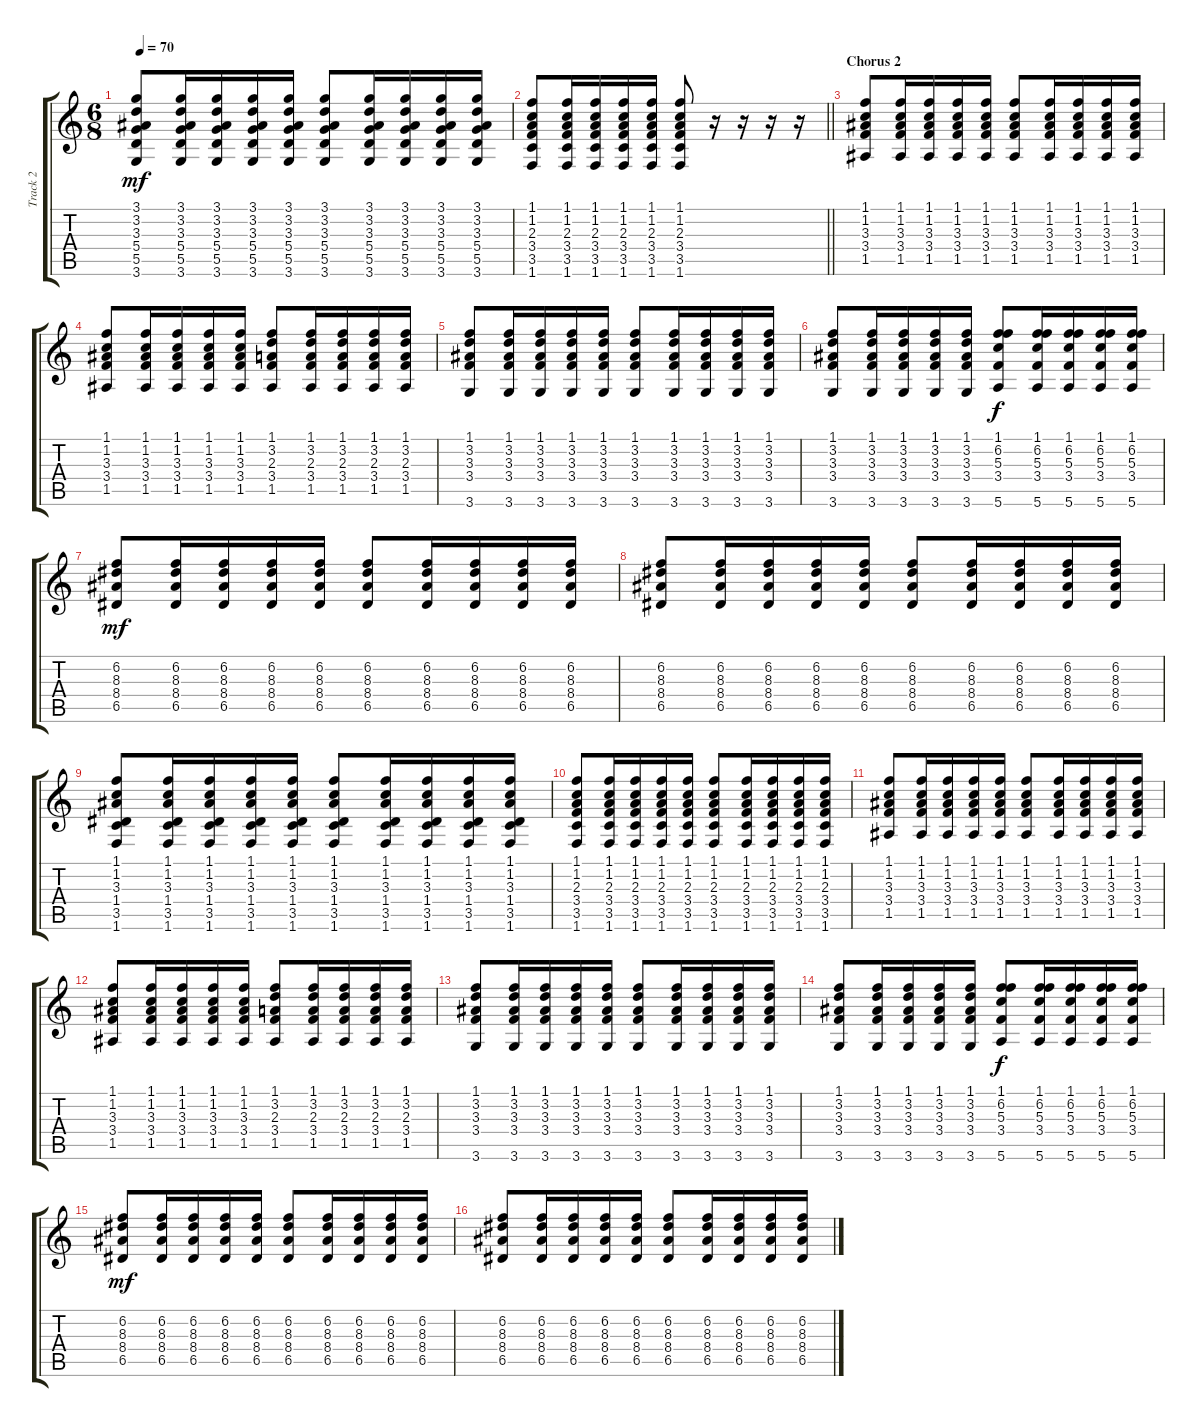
\track ("Track 2" "Track 2") {instrument acousticguitarsteel}
\staff {score tabs}
\tuning (E4 B3 G3 D3 A2 E2) {hide}
\ts (6 8)
\tempo 70
\clef g2
\ks c
(3.1 3.2 3.3 5.4 5.5 3.6).8{dy mf} (3.1 3.2 3.3 5.4 5.5 3.6).16 (3.1 3.2 3.3 5.4 5.5 3.6).16 (3.1 3.2 3.3 5.4 5.5 3.6).16 (3.1 3.2 3.3 5.4 5.5 3.6).16 (3.1 3.2 3.3 5.4 5.5 3.6).8 (3.1 3.2 3.3 5.4 5.5 3.6).16 (3.1 3.2 3.3 5.4 5.5 3.6).16 (3.1 3.2 3.3 5.4 5.5 3.6).16 (3.1 3.2 3.3 5.4 5.5 3.6).16 |
\barLineRight lightlight
(1.1 1.2 2.3 3.4 3.5 1.6).8 (1.1 1.2 2.3 3.4 3.5 1.6).16 (1.1 1.2 2.3 3.4 3.5 1.6).16 (1.1 1.2 2.3 3.4 3.5 1.6).16 (1.1 1.2 2.3 3.4 3.5 1.6).16 (1.1 1.2 2.3 3.4 3.5 1.6).8 r.16 r.16 r.16 r.16 |
\section ("" "Chorus 2")
(1.1 1.2 3.3 3.4 1.5).8 (1.1 1.2 3.3 3.4 1.5).16 (1.1 1.2 3.3 3.4 1.5).16 (1.1 1.2 3.3 3.4 1.5).16 (1.1 1.2 3.3 3.4 1.5).16 (1.1 1.2 3.3 3.4 1.5).8 (1.1 1.2 3.3 3.4 1.5).16 (1.1 1.2 3.3 3.4 1.5).16 (1.1 1.2 3.3 3.4 1.5).16 (1.1 1.2 3.3 3.4 1.5).16 |
(1.1 1.2 3.3 3.4 1.5).8 (1.1 1.2 3.3 3.4 1.5).16 (1.1 1.2 3.3 3.4 1.5).16 (1.1 1.2 3.3 3.4 1.5).16 (1.1 1.2 3.3 3.4 1.5).16 (1.1 3.2 2.3 3.4 1.5).8 (1.1 3.2 2.3 3.4 1.5).16 (1.1 3.2 2.3 3.4 1.5).16 (1.1 3.2 2.3 3.4 1.5).16 (1.1 3.2 2.3 3.4 1.5).16 |
(1.1 3.2 3.3 3.4 3.6).8 (1.1 3.2 3.3 3.4 3.6).16 (1.1 3.2 3.3 3.4 3.6).16 (1.1 3.2 3.3 3.4 3.6).16 (1.1 3.2 3.3 3.4 3.6).16 (1.1 3.2 3.3 3.4 3.6).8 (1.1 3.2 3.3 3.4 3.6).16 (1.1 3.2 3.3 3.4 3.6).16 (1.1 3.2 3.3 3.4 3.6).16 (1.1 3.2 3.3 3.4 3.6).16 |
(1.1 3.2 3.3 3.4 3.6).8 (1.1 3.2 3.3 3.4 3.6).16 (1.1 3.2 3.3 3.4 3.6).16 (1.1 3.2 3.3 3.4 3.6).16 (1.1 3.2 3.3 3.4 3.6).16 (1.1 6.2 5.3 3.4 5.6).8{dy f} (1.1 6.2 5.3 3.4 5.6).16 (1.1 6.2 5.3 3.4 5.6).16 (1.1 6.2 5.3 3.4 5.6).16 (1.1 6.2 5.3 3.4 5.6).16 |
(6.2 8.3 8.4 6.5).8{dy mf} (6.2 8.3 8.4 6.5).16 (6.2 8.3 8.4 6.5).16 (6.2 8.3 8.4 6.5).16 (6.2 8.3 8.4 6.5).16 (6.2 8.3 8.4 6.5).8 (6.2 8.3 8.4 6.5).16 (6.2 8.3 8.4 6.5).16 (6.2 8.3 8.4 6.5).16 (6.2 8.3 8.4 6.5).16 |
(6.2 8.3 8.4 6.5).8 (6.2 8.3 8.4 6.5).16 (6.2 8.3 8.4 6.5).16 (6.2 8.3 8.4 6.5).16 (6.2 8.3 8.4 6.5).16 (6.2 8.3 8.4 6.5).8 (6.2 8.3 8.4 6.5).16 (6.2 8.3 8.4 6.5).16 (6.2 8.3 8.4 6.5).16 (6.2 8.3 8.4 6.5).16 |
(1.1 1.2 3.3 1.4 3.5 1.6).8 (1.1 1.2 3.3 1.4 3.5 1.6).16 (1.1 1.2 3.3 1.4 3.5 1.6).16 (1.1 1.2 3.3 1.4 3.5 1.6).16 (1.1 1.2 3.3 1.4 3.5 1.6).16 (1.1 1.2 3.3 1.4 3.5 1.6).8 (1.1 1.2 3.3 1.4 3.5 1.6).16 (1.1 1.2 3.3 1.4 3.5 1.6).16 (1.1 1.2 3.3 1.4 3.5 1.6).16 (1.1 1.2 3.3 1.4 3.5 1.6).16 |
(1.1 1.2 2.3 3.4 3.5 1.6).8 (1.1 1.2 2.3 3.4 3.5 1.6).16 (1.1 1.2 2.3 3.4 3.5 1.6).16 (1.1 1.2 2.3 3.4 3.5 1.6).16 (1.1 1.2 2.3 3.4 3.5 1.6).16 (1.1 1.2 2.3 3.4 3.5 1.6).8 (1.1 1.2 2.3 3.4 3.5 1.6).16 (1.1 1.2 2.3 3.4 3.5 1.6).16 (1.1 1.2 2.3 3.4 3.5 1.6).16 (1.1 1.2 2.3 3.4 3.5 1.6).16 |
(1.1 1.2 3.3 3.4 1.5).8 (1.1 1.2 3.3 3.4 1.5).16 (1.1 1.2 3.3 3.4 1.5).16 (1.1 1.2 3.3 3.4 1.5).16 (1.1 1.2 3.3 3.4 1.5).16 (1.1 1.2 3.3 3.4 1.5).8 (1.1 1.2 3.3 3.4 1.5).16 (1.1 1.2 3.3 3.4 1.5).16 (1.1 1.2 3.3 3.4 1.5).16 (1.1 1.2 3.3 3.4 1.5).16 |
(1.1 1.2 3.3 3.4 1.5).8 (1.1 1.2 3.3 3.4 1.5).16 (1.1 1.2 3.3 3.4 1.5).16 (1.1 1.2 3.3 3.4 1.5).16 (1.1 1.2 3.3 3.4 1.5).16 (1.1 3.2 2.3 3.4 1.5).8 (1.1 3.2 2.3 3.4 1.5).16 (1.1 3.2 2.3 3.4 1.5).16 (1.1 3.2 2.3 3.4 1.5).16 (1.1 3.2 2.3 3.4 1.5).16 |
(1.1 3.2 3.3 3.4 3.6).8 (1.1 3.2 3.3 3.4 3.6).16 (1.1 3.2 3.3 3.4 3.6).16 (1.1 3.2 3.3 3.4 3.6).16 (1.1 3.2 3.3 3.4 3.6).16 (1.1 3.2 3.3 3.4 3.6).8 (1.1 3.2 3.3 3.4 3.6).16 (1.1 3.2 3.3 3.4 3.6).16 (1.1 3.2 3.3 3.4 3.6).16 (1.1 3.2 3.3 3.4 3.6).16 |
(1.1 3.2 3.3 3.4 3.6).8 (1.1 3.2 3.3 3.4 3.6).16 (1.1 3.2 3.3 3.4 3.6).16 (1.1 3.2 3.3 3.4 3.6).16 (1.1 3.2 3.3 3.4 3.6).16 (1.1 6.2 5.3 3.4 5.6).8{dy f} (1.1 6.2 5.3 3.4 5.6).16 (1.1 6.2 5.3 3.4 5.6).16 (1.1 6.2 5.3 3.4 5.6).16 (1.1 6.2 5.3 3.4 5.6).16 |
(6.2 8.3 8.4 6.5).8{dy mf} (6.2 8.3 8.4 6.5).16 (6.2 8.3 8.4 6.5).16 (6.2 8.3 8.4 6.5).16 (6.2 8.3 8.4 6.5).16 (6.2 8.3 8.4 6.5).8 (6.2 8.3 8.4 6.5).16 (6.2 8.3 8.4 6.5).16 (6.2 8.3 8.4 6.5).16 (6.2 8.3 8.4 6.5).16 |
(6.2 8.3 8.4 6.5).8 (6.2 8.3 8.4 6.5).16 (6.2 8.3 8.4 6.5).16 (6.2 8.3 8.4 6.5).16 (6.2 8.3 8.4 6.5).16 (6.2 8.3 8.4 6.5).8 (6.2 8.3 8.4 6.5).16 (6.2 8.3 8.4 6.5).16 (6.2 8.3 8.4 6.5).16 (6.2 8.3 8.4 6.5).16
